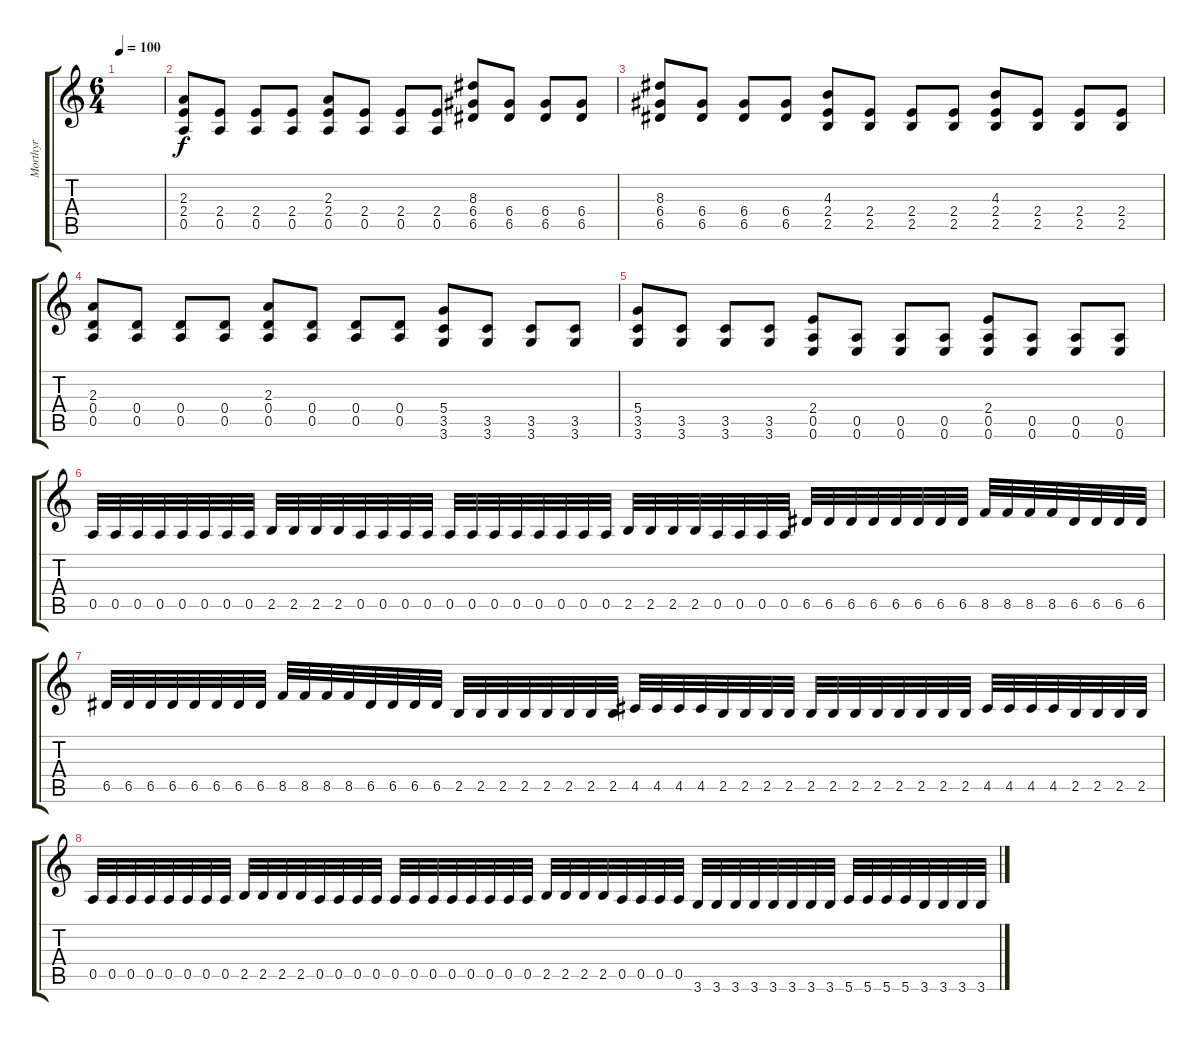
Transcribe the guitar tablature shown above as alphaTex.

\track ("Morthyr" "Morthyr") {instrument distortionguitar}
\staff {score tabs}
\tuning (E4 B3 G3 D3 A2 E2) {hide}
\ts (6 4)
\tempo 100
\clef g2
\ks c
|
(2.3 2.4 0.5).8 (2.4 0.5).8 (2.4 0.5).8 (2.4 0.5).8 (2.3 2.4 0.5).8 (2.4 0.5).8 (2.4 0.5).8 (2.4 0.5).8 (8.3 6.4 6.5).8 (6.4 6.5).8 (6.4 6.5).8 (6.4 6.5).8 |
(8.3 6.4 6.5).8 (6.4 6.5).8 (6.4 6.5).8 (6.4 6.5).8 (4.3 2.4 2.5).8 (2.4 2.5).8 (2.4 2.5).8 (2.4 2.5).8 (4.3 2.4 2.5).8 (2.4 2.5).8 (2.4 2.5).8 (2.4 2.5).8 |
(2.3 0.4 0.5).8 (0.4 0.5).8 (0.4 0.5).8 (0.4 0.5).8 (2.3 0.4 0.5).8 (0.4 0.5).8 (0.4 0.5).8 (0.4 0.5).8 (5.4 3.5 3.6).8 (3.5 3.6).8 (3.5 3.6).8 (3.5 3.6).8 |
(5.4 3.5 3.6).8 (3.5 3.6).8 (3.5 3.6).8 (3.5 3.6).8 (2.4 0.5 0.6).8 (0.5 0.6).8 (0.5 0.6).8 (0.5 0.6).8 (2.4 0.5 0.6).8 (0.5 0.6).8 (0.5 0.6).8 (0.5 0.6).8 |
0.5.32 0.5.32 0.5.32 0.5.32 0.5.32 0.5.32 0.5.32 0.5.32 2.5.32 2.5.32 2.5.32 2.5.32 0.5.32 0.5.32 0.5.32 0.5.32 0.5.32 0.5.32 0.5.32 0.5.32 0.5.32 0.5.32 0.5.32 0.5.32 2.5.32 2.5.32 2.5.32 2.5.32 0.5.32 0.5.32 0.5.32 0.5.32 6.5.32 6.5.32 6.5.32 6.5.32 6.5.32 6.5.32 6.5.32 6.5.32 8.5.32 8.5.32 8.5.32 8.5.32 6.5.32 6.5.32 6.5.32 6.5.32 |
6.5.32 6.5.32 6.5.32 6.5.32 6.5.32 6.5.32 6.5.32 6.5.32 8.5.32 8.5.32 8.5.32 8.5.32 6.5.32 6.5.32 6.5.32 6.5.32 2.5.32 2.5.32 2.5.32 2.5.32 2.5.32 2.5.32 2.5.32 2.5.32 4.5.32 4.5.32 4.5.32 4.5.32 2.5.32 2.5.32 2.5.32 2.5.32 2.5.32 2.5.32 2.5.32 2.5.32 2.5.32 2.5.32 2.5.32 2.5.32 4.5.32 4.5.32 4.5.32 4.5.32 2.5.32 2.5.32 2.5.32 2.5.32 |
0.5.32 0.5.32 0.5.32 0.5.32 0.5.32 0.5.32 0.5.32 0.5.32 2.5.32 2.5.32 2.5.32 2.5.32 0.5.32 0.5.32 0.5.32 0.5.32 0.5.32 0.5.32 0.5.32 0.5.32 0.5.32 0.5.32 0.5.32 0.5.32 2.5.32 2.5.32 2.5.32 2.5.32 0.5.32 0.5.32 0.5.32 0.5.32 3.6.32 3.6.32 3.6.32 3.6.32 3.6.32 3.6.32 3.6.32 3.6.32 5.6.32 5.6.32 5.6.32 5.6.32 3.6.32 3.6.32 3.6.32 3.6.32
